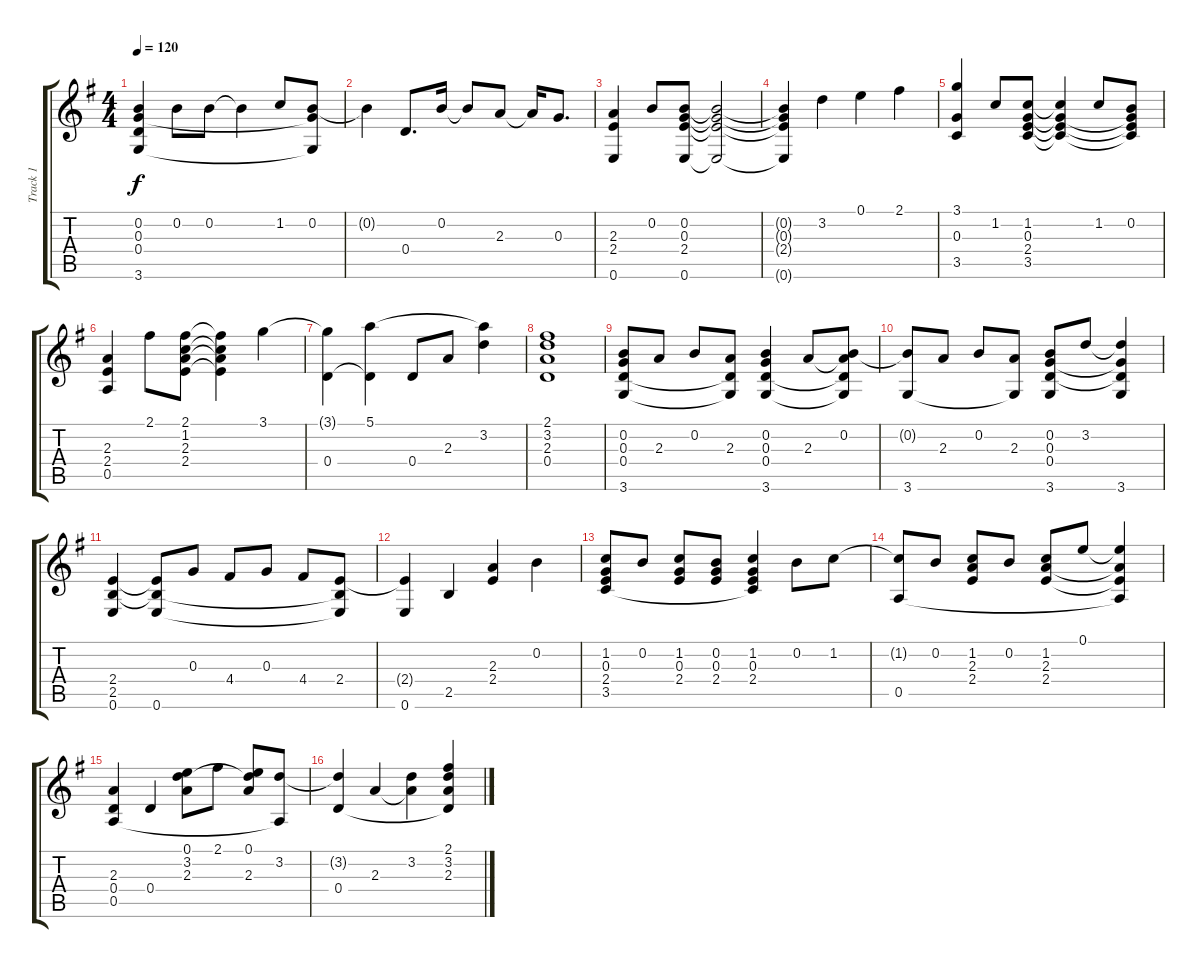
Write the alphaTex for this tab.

\track ("Track 1" "Track 1") {instrument acousticguitarsteel}
\staff {score tabs}
\tuning (E4 B3 G3 D3 A2 E2) {hide}
\ts (4 4)
\tempo 120
\clef g2
\ks g
(0.2 0.3 0.4 3.6).4{dy f} 0.2.8 0.2.8 0.2{t}.4 1.2.8 (0.2 0.3{t} 3.6{t}).8 |
0.2{t}.4 0.4.8{d} 0.2.16 0.2{t}.8 2.3.8 2.3{t}.16 0.3.8{d} |
(2.3 2.4 0.6).4 0.2.8 (0.2 0.3 2.4 0.6).8 (0.2{t} 0.3{t} 2.4{t} 0.6{t}).2 |
(0.2{t} 0.3{t} 2.4{t} 0.6{t}).4 3.2.4 0.1.4 2.1.4 |
(3.1 0.3 3.5).4 1.2.8 (1.2 0.3 2.4 3.5).8 (1.2{t} 0.3{t} 2.4{t} 3.5{t}).4 1.2.8 (0.2 0.3{t} 2.4{t} 3.5{t}).8 |
(2.3 2.4 0.5).4 2.1.8 (2.1 1.2 2.3 2.4).8 (2.1{t} 1.2{t} 2.3{t} 2.4{t}).4 3.1.4 |
(3.1{t} 0.4).4 (5.1 0.4{t}).4 0.4.8 2.3.8 (5.1{t} 3.2).4 |
(2.1 3.2 2.3 0.4).1 |
(0.2 0.3 0.4 3.6).8 2.3.8 0.2.8 (2.3 0.4{t} 3.6{t}).8 (0.2 0.3 0.4 3.6).4 2.3.8 (0.2 2.3{t} 0.4{t} 3.6{t}).8 |
(0.2{t} 3.6).8 2.3.8 0.2.8 (2.3 3.6{t}).8 (0.2 0.3 0.4 3.6).8 3.2.8 (3.2{t} 0.3{t} 0.4{t} 3.6).4 |
(2.4 2.5 0.6).4 (2.4{t} 2.5{t} 0.6).8 0.3.8 4.4.8 0.3.8 4.4.8 (2.4 2.5{t} 0.6{t}).8 |
(2.4{t} 0.6).4 2.5.4 (2.3 2.4).4 0.2.4 |
(1.2 0.3 2.4 3.5).8 0.2.8 (1.2 0.3 2.4).8 (0.2 0.3 2.4).8 (1.2 0.3 2.4 3.5{t}).4 0.2.8 1.2.8 |
(1.2{t} 0.5).8 0.2.8 (1.2 2.3 2.4).8 0.2.8 (1.2 2.3 2.4).8 0.1.8 (0.1{t} 2.3{t} 2.4{t} 0.5{t}).4 |
(2.3 0.4 0.5).4 0.4.4 (0.1 3.2 2.3).8 2.1.8 (0.1 3.2{t} 2.3).8 (3.2 0.5{t}).8 |
(3.2{t} 0.4).4 2.3.4 (3.2 2.3{t}).4 (2.1 3.2 2.3 0.4{t}).4
